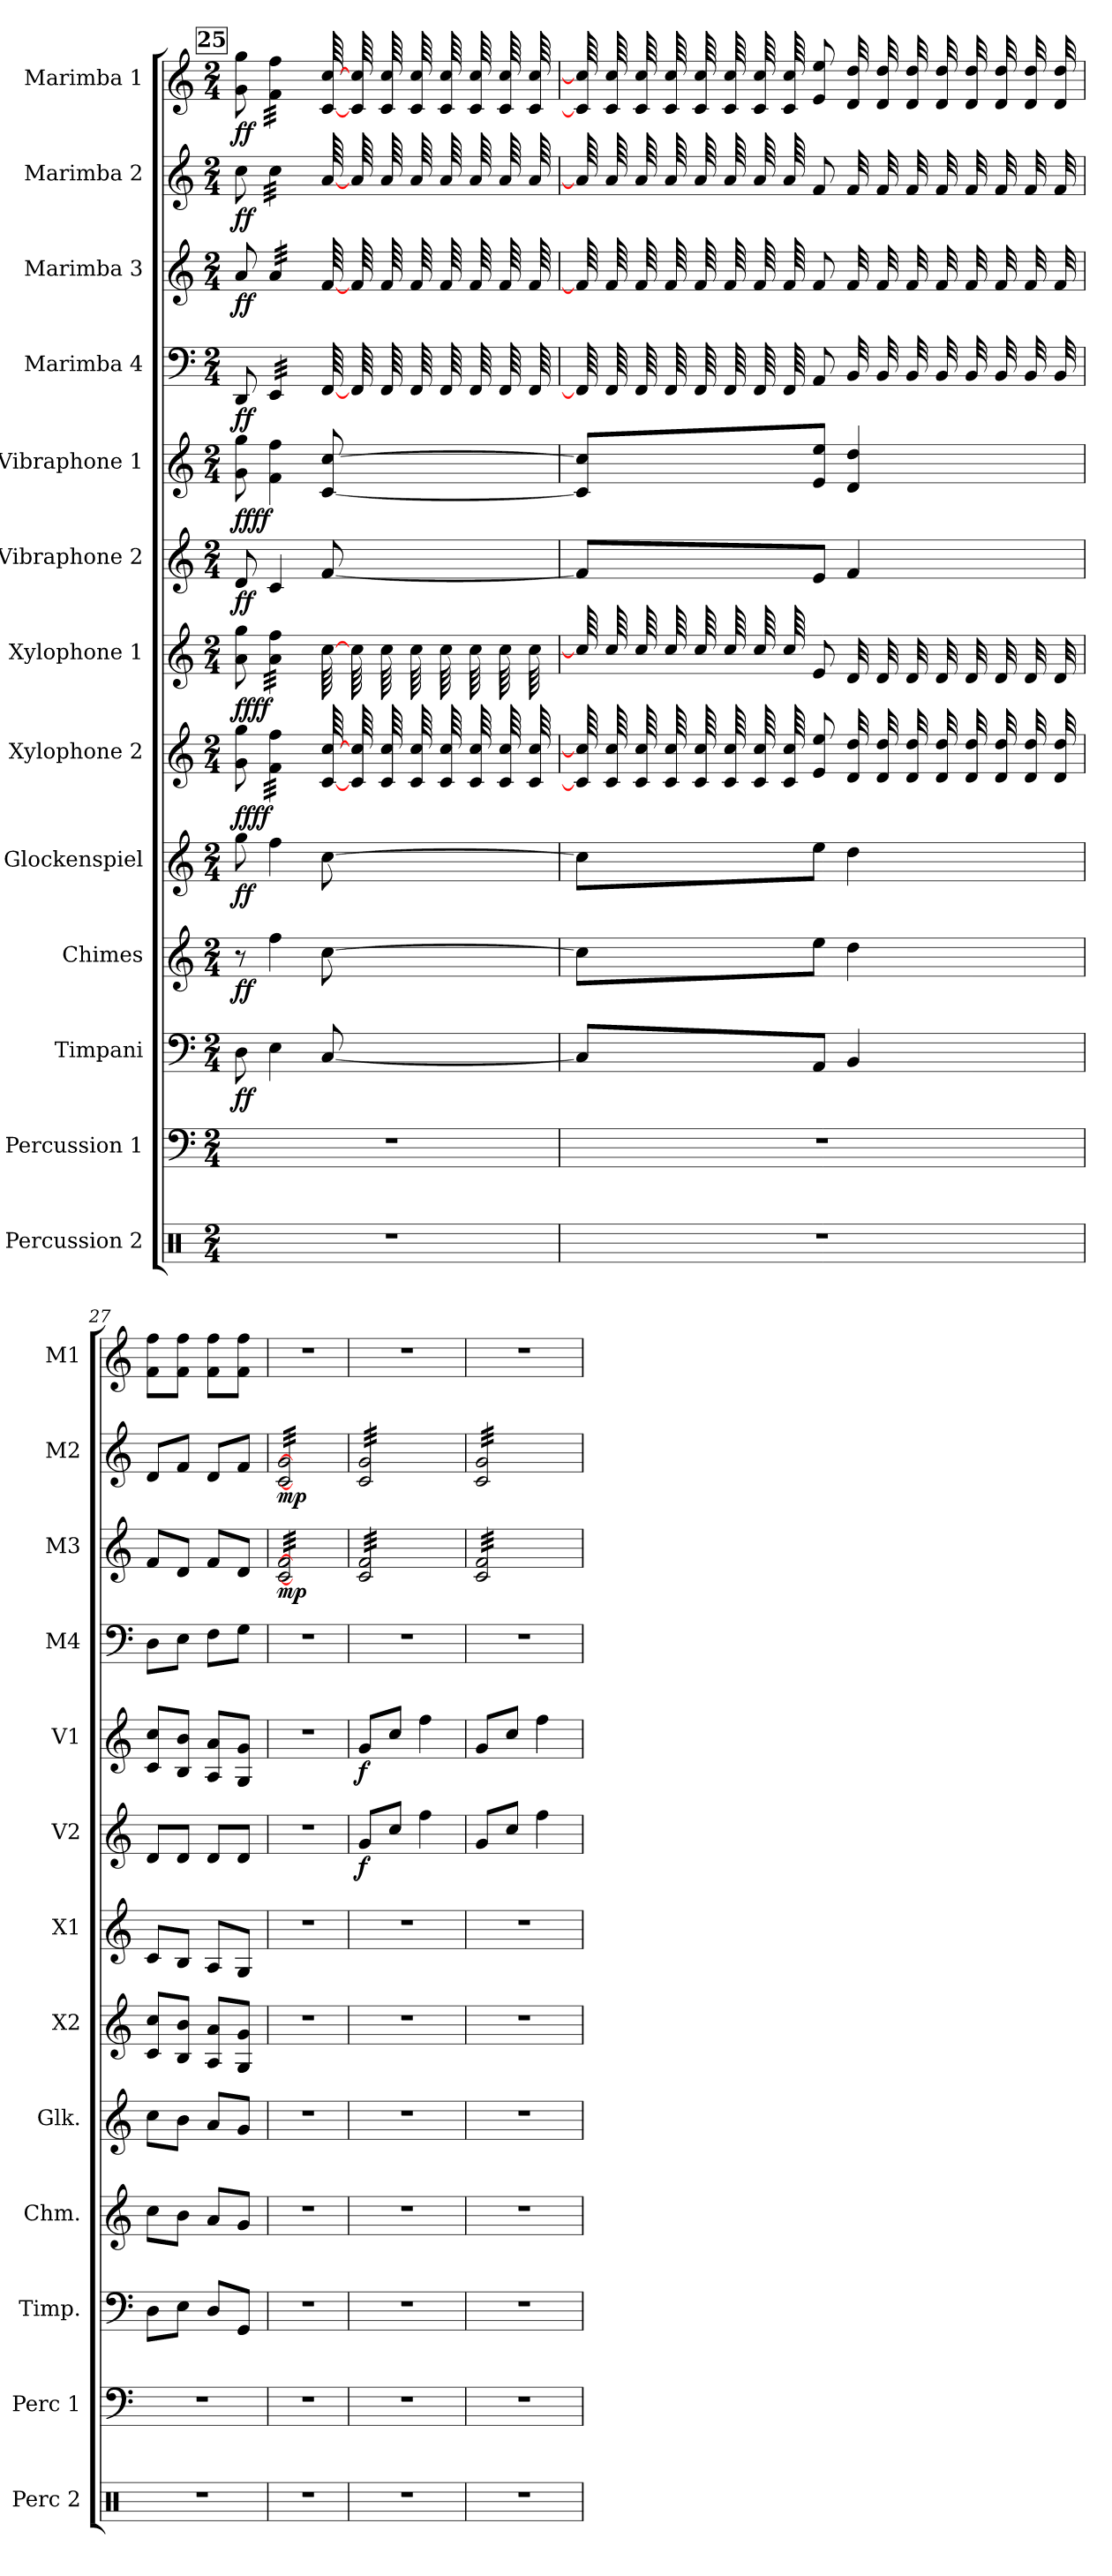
**kern	**kern	**kern	**dynam	**kern	**dynam	**kern	**dynam	**kern	**dynam	**kern	**dynam	**kern	**dynam	**kern	**dynam	**kern	**dynam	**kern	**dynam	**kern	**dynam	**kern	**dynam
*part13	*part12	*part11	*part11	*part10	*part10	*part9	*part9	*part8	*part8	*part7	*part7	*part6	*part6	*part5	*part5	*part4	*part4	*part3	*part3	*part2	*part2	*part1	*part1
*staff13	*staff12	*staff11	*staff11	*staff10	*staff10	*staff9	*staff9	*staff8	*staff8	*staff7	*staff7	*staff6	*staff6	*staff5	*staff5	*staff4	*staff4	*staff3	*staff3	*staff2	*staff2	*staff1	*staff1
*I"Percussion 2	*I"Percussion 1	*I"Timpani	*	*I"Chimes	*	*I"Glockenspiel	*	*I"Xylophone 2	*	*I"Xylophone 1	*	*I"Vibraphone 2	*	*I"Vibraphone 1	*	*I"Marimba 4	*	*I"Marimba 3	*	*I"Marimba 2	*	*I"Marimba 1	*
*I'Perc 2	*I'Perc 1	*I'Timp.	*	*I'Chm.	*	*I'Glk.	*	*I'X2	*	*I'X1	*	*I'V2	*	*I'V1	*	*I'M4	*	*I'M3	*	*I'M2	*	*I'M1	*
*clefX	*clefF4	*clefF4	*	*clefG2	*	*clefG2	*	*clefG2	*	*clefG2	*	*clefG2	*	*clefG2	*	*clefF4	*	*clefG2	*	*clefG2	*	*clefG2	*
*	*	*	*	*	*	*ITrd-14c-24	*	*ITrd-7c-12	*	*ITrd-7c-12	*	*	*	*	*	*	*	*	*	*	*	*	*
*k[]	*k[]	*k[]	*	*k[]	*	*k[]	*	*k[]	*	*k[]	*	*k[]	*	*k[]	*	*k[]	*	*k[]	*	*k[]	*	*k[]	*
*M2/4	*M2/4	*M2/4	*	*M2/4	*	*M2/4	*	*M2/4	*	*M2/4	*	*M2/4	*	*M2/4	*	*M2/4	*	*M2/4	*	*M2/4	*	*M2/4	*
!!LO:REH:place=s1:a:B:fs=14:t=25
=25	=25	=25	=25	=25	=25	=25	=25	=25	=25	=25	=25	=25	=25	=25	=25	=25	=25	=25	=25	=25	=25	=25	=25
!	!	!	!LO:DY:b	!	!LO:DY:b	!	!LO:DY:b	!	!LO:DY:b	!	!	!	!	!	!	!	!	!	!	!	!	!	!
!	!	!	!	!	!	!	!	!	!LO:DY:n=1:b	!	!LO:DY:b	!	!	!	!	!	!	!	!	!	!	!	!
!	!	!	!	!	!	!	!	!	!	!	!LO:DY:n=1:b	!	!LO:DY:b	!	!LO:DY:b	!	!	!	!	!	!	!	!
!	!	!	!	!	!	!	!	!	!	!	!	!	!	!	!LO:DY:n=1:b	!	!LO:DY:b	!	!LO:DY:b	!	!LO:DY:b	!	!LO:DY:b
2r	2r	8D\	ff	8r	ff	8gggg\	ff	8gg\ 8ggg\	ff ff	8aa\ 8ggg\	ff ff	8d/	ff	8g\ 8gg\	ff ff	8DD/	ff	8a/	ff	8cc\	ff	8g\ 8gg\	ff
*	*	*	*	*	*	*	*	*tremolo	*	*	*	*	*	*	*	*	*	*	*	*	*	*	*
*	*	*	*	*	*	*	*	*	*	*tremolo	*	*	*	*	*	*	*	*	*	*	*	*	*
*	*	*	*	*	*	*	*	*	*	*	*	*	*	*	*	*tremolo	*	*	*	*	*	*	*
*	*	*	*	*	*	*	*	*	*	*	*	*	*	*	*	*	*	*tremolo	*	*	*	*	*
*	*	*	*	*	*	*	*	*	*	*	*	*	*	*	*	*	*	*	*	*tremolo	*	*	*
*	*	*	*	*	*	*	*	*	*	*	*	*	*	*	*	*	*	*	*	*	*	*tremolo	*
.	.	4E\	.	4ff\	.	4ffff\	.	32ff\ 32fff\LLL	.	32aa\ 32fff\LLL	.	4c/	.	4f\ 4ff\	.	32EE/LLL	.	32a/LLL	.	32cc\LLL	.	32f\ 32ff\LLL	.
.	.	.	.	.	.	.	.	32ff\ 32fff\	.	32aa\ 32fff\	.	.	.	.	.	32EE/	.	32a/	.	32cc\	.	32f\ 32ff\	.
.	.	.	.	.	.	.	.	32ff\ 32fff\	.	32aa\ 32fff\	.	.	.	.	.	32EE/	.	32a/	.	32cc\	.	32f\ 32ff\	.
.	.	.	.	.	.	.	.	32ff\ 32fff\	.	32aa\ 32fff\	.	.	.	.	.	32EE/	.	32a/	.	32cc\	.	32f\ 32ff\	.
.	.	.	.	.	.	.	.	32ff\ 32fff\	.	32aa\ 32fff\	.	.	.	.	.	32EE/	.	32a/	.	32cc\	.	32f\ 32ff\	.
.	.	.	.	.	.	.	.	32ff\ 32fff\	.	32aa\ 32fff\	.	.	.	.	.	32EE/	.	32a/	.	32cc\	.	32f\ 32ff\	.
.	.	.	.	.	.	.	.	32ff\ 32fff\	.	32aa\ 32fff\	.	.	.	.	.	32EE/	.	32a/	.	32cc\	.	32f\ 32ff\	.
.	.	.	.	.	.	.	.	32ff\ 32fff\JJJ	.	32aa\ 32fff\JJJ	.	.	.	.	.	32EE/JJJ	.	32a/JJJ	.	32cc\JJJ	.	32f\ 32ff\JJJ	.
.	.	[8C/	.	[8cc\	.	[8cccc\	.	[64cc/ [64ccc/	.	[64ccc\	.	[8f/	.	[8c/ [8cc/	.	[64FF/	.	[64f/	.	[64a/	.	[64c/ [64cc/	.
.	.	.	.	.	.	.	.	64cc/ 64ccc/	.	64ccc\	.	.	.	.	.	64FF/	.	64f/	.	64a/	.	64c/ 64cc/	.
.	.	.	.	.	.	.	.	64cc/ 64ccc/	.	64ccc\	.	.	.	.	.	64FF/	.	64f/	.	64a/	.	64c/ 64cc/	.
.	.	.	.	.	.	.	.	64cc/ 64ccc/	.	64ccc\	.	.	.	.	.	64FF/	.	64f/	.	64a/	.	64c/ 64cc/	.
.	.	.	.	.	.	.	.	64cc/ 64ccc/	.	64ccc\	.	.	.	.	.	64FF/	.	64f/	.	64a/	.	64c/ 64cc/	.
.	.	.	.	.	.	.	.	64cc/ 64ccc/	.	64ccc\	.	.	.	.	.	64FF/	.	64f/	.	64a/	.	64c/ 64cc/	.
.	.	.	.	.	.	.	.	64cc/ 64ccc/	.	64ccc\	.	.	.	.	.	64FF/	.	64f/	.	64a/	.	64c/ 64cc/	.
.	.	.	.	.	.	.	.	64cc/ 64ccc/	.	64ccc\	.	.	.	.	.	64FF/	.	64f/	.	64a/	.	64c/ 64cc/	.
=26	=26	=26	=26	=26	=26	=26	=26	=26	=26	=26	=26	=26	=26	=26	=26	=26	=26	=26	=26	=26	=26	=26	=26
2r	2r	8C/L]	.	8cc\L]	.	8cccc\L]	.	64cc/] 64ccc/]LLLL	.	64ccc/]LLLL	.	8f/L]	.	8c/] 8cc/]L	.	64FF/]LLLL	.	64f/]LLLL	.	64a/]LLLL	.	64c/] 64cc/]LLLL	.
.	.	.	.	.	.	.	.	64cc/ 64ccc/	.	64ccc/	.	.	.	.	.	64FF/	.	64f/	.	64a/	.	64c/ 64cc/	.
.	.	.	.	.	.	.	.	64cc/ 64ccc/	.	64ccc/	.	.	.	.	.	64FF/	.	64f/	.	64a/	.	64c/ 64cc/	.
.	.	.	.	.	.	.	.	64cc/ 64ccc/	.	64ccc/	.	.	.	.	.	64FF/	.	64f/	.	64a/	.	64c/ 64cc/	.
.	.	.	.	.	.	.	.	64cc/ 64ccc/	.	64ccc/	.	.	.	.	.	64FF/	.	64f/	.	64a/	.	64c/ 64cc/	.
.	.	.	.	.	.	.	.	64cc/ 64ccc/	.	64ccc/	.	.	.	.	.	64FF/	.	64f/	.	64a/	.	64c/ 64cc/	.
.	.	.	.	.	.	.	.	64cc/ 64ccc/	.	64ccc/	.	.	.	.	.	64FF/	.	64f/	.	64a/	.	64c/ 64cc/	.
.	.	.	.	.	.	.	.	64cc/ 64ccc/	.	64ccc/	.	.	.	.	.	64FF/	.	64f/	.	64a/	.	64c/ 64cc/	.
*	*	*	*	*	*	*	*	*	*	*	*	*	*	*	*	*	*	*	*	*	*	*Xtremolo	*
*	*	*	*	*	*	*	*	*	*	*	*	*	*	*	*	*	*	*	*	*Xtremolo	*	*	*
*	*	*	*	*	*	*	*	*	*	*	*	*	*	*	*	*	*	*Xtremolo	*	*	*	*	*
*	*	*	*	*	*	*	*	*	*	*	*	*	*	*	*	*Xtremolo	*	*	*	*	*	*	*
*	*	*	*	*	*	*	*	*	*	*Xtremolo	*	*	*	*	*	*	*	*	*	*	*	*	*
*	*	*	*	*	*	*	*	*Xtremolo	*	*	*	*	*	*	*	*	*	*	*	*	*	*	*
.	.	8AA/J	.	8ee\J	.	8eeee\J	.	8ee/ 8eee/J	.	8ee/J	.	8e/J	.	8e/ 8ee/J	.	8AA/J	.	8f/J	.	8f/J	.	8e/ 8ee/J	.
*	*	*	*	*	*	*	*	*tremolo	*	*	*	*	*	*	*	*	*	*	*	*	*	*	*
*	*	*	*	*	*	*	*	*	*	*tremolo	*	*	*	*	*	*	*	*	*	*	*	*	*
*	*	*	*	*	*	*	*	*	*	*	*	*	*	*	*	*tremolo	*	*	*	*	*	*	*
*	*	*	*	*	*	*	*	*	*	*	*	*	*	*	*	*	*	*tremolo	*	*	*	*	*
*	*	*	*	*	*	*	*	*	*	*	*	*	*	*	*	*	*	*	*	*tremolo	*	*	*
*	*	*	*	*	*	*	*	*	*	*	*	*	*	*	*	*	*	*	*	*	*	*tremolo	*
.	.	4BB/	.	4dd\	.	4dddd\	.	32dd/ 32ddd/LLL	.	32dd/LLL	.	4f/	.	4d/ 4dd/	.	32BB/LLL	.	32f/LLL	.	32f/LLL	.	32d/ 32dd/LLL	.
.	.	.	.	.	.	.	.	32dd/ 32ddd/	.	32dd/	.	.	.	.	.	32BB/	.	32f/	.	32f/	.	32d/ 32dd/	.
.	.	.	.	.	.	.	.	32dd/ 32ddd/	.	32dd/	.	.	.	.	.	32BB/	.	32f/	.	32f/	.	32d/ 32dd/	.
.	.	.	.	.	.	.	.	32dd/ 32ddd/	.	32dd/	.	.	.	.	.	32BB/	.	32f/	.	32f/	.	32d/ 32dd/	.
.	.	.	.	.	.	.	.	32dd/ 32ddd/	.	32dd/	.	.	.	.	.	32BB/	.	32f/	.	32f/	.	32d/ 32dd/	.
.	.	.	.	.	.	.	.	32dd/ 32ddd/	.	32dd/	.	.	.	.	.	32BB/	.	32f/	.	32f/	.	32d/ 32dd/	.
.	.	.	.	.	.	.	.	32dd/ 32ddd/	.	32dd/	.	.	.	.	.	32BB/	.	32f/	.	32f/	.	32d/ 32dd/	.
.	.	.	.	.	.	.	.	32dd/ 32ddd/JJJ	.	32dd/JJJ	.	.	.	.	.	32BB/JJJ	.	32f/JJJ	.	32f/JJJ	.	32d/ 32dd/JJJ	.
*	*	*	*	*	*	*	*	*	*	*	*	*	*	*	*	*	*	*	*	*	*	*Xtremolo	*
*	*	*	*	*	*	*	*	*	*	*	*	*	*	*	*	*	*	*	*	*Xtremolo	*	*	*
*	*	*	*	*	*	*	*	*	*	*	*	*	*	*	*	*	*	*Xtremolo	*	*	*	*	*
*	*	*	*	*	*	*	*	*	*	*	*	*	*	*	*	*Xtremolo	*	*	*	*	*	*	*
*	*	*	*	*	*	*	*	*	*	*Xtremolo	*	*	*	*	*	*	*	*	*	*	*	*	*
*	*	*	*	*	*	*	*	*Xtremolo	*	*	*	*	*	*	*	*	*	*	*	*	*	*	*
=27	=27	=27	=27	=27	=27	=27	=27	=27	=27	=27	=27	=27	=27	=27	=27	=27	=27	=27	=27	=27	=27	=27	=27
2r	2r	8D\L	.	8cc\L	.	8cccc\L	.	8cc/ 8ccc/L	.	8cc/L	.	8d/L	.	8c/ 8cc/L	.	8D\L	.	8f/L	.	8d/L	.	8f\ 8ff\L	.
.	.	8E\J	.	8b\J	.	8bbb\J	.	8b/ 8bb/J	.	8b/J	.	8d/J	.	8B/ 8b/J	.	8E\J	.	8d/J	.	8f/J	.	8f\ 8ff\J	.
.	.	8D/L	.	8a/L	.	8aaa/L	.	8a/ 8aa/L	.	8a/L	.	8d/L	.	8A/ 8a/L	.	8F\L	.	8f/L	.	8d/L	.	8f\ 8ff\L	.
.	.	8GG/J	.	8g/J	.	8ggg/J	.	8g/ 8gg/J	.	8g/J	.	8d/J	.	8G/ 8g/J	.	8G\J	.	8d/J	.	8f/J	.	8f\ 8ff\J	.
=28	=28	=28	=28	=28	=28	=28	=28	=28	=28	=28	=28	=28	=28	=28	=28	=28	=28	=28	=28	=28	=28	=28	=28
!	!	!	!	!	!	!	!	!	!	!	!	!	!	!	!	!	!	!	!LO:DY:b	!	!LO:DY:b	!	!
*	*	*	*	*	*	*	*	*	*	*	*	*	*	*	*	*	*	*tremolo	*	*	*	*	*
*	*	*	*	*	*	*	*	*	*	*	*	*	*	*	*	*	*	*	*	*tremolo	*	*	*
2r	2r	2r	.	2r	.	2r	.	2r	.	2r	.	2r	.	2r	.	2r	.	[32c/ [32f/LLL	mp	[32c/ [32g/LLL	mp	2r	.
.	.	.	.	.	.	.	.	.	.	.	.	.	.	.	.	.	.	32c/ 32f/	.	32c/ 32g/	.	.	.
.	.	.	.	.	.	.	.	.	.	.	.	.	.	.	.	.	.	32c/ 32f/	.	32c/ 32g/	.	.	.
.	.	.	.	.	.	.	.	.	.	.	.	.	.	.	.	.	.	32c/ 32f/	.	32c/ 32g/	.	.	.
.	.	.	.	.	.	.	.	.	.	.	.	.	.	.	.	.	.	32c/ 32f/	.	32c/ 32g/	.	.	.
.	.	.	.	.	.	.	.	.	.	.	.	.	.	.	.	.	.	32c/ 32f/	.	32c/ 32g/	.	.	.
.	.	.	.	.	.	.	.	.	.	.	.	.	.	.	.	.	.	32c/ 32f/	.	32c/ 32g/	.	.	.
.	.	.	.	.	.	.	.	.	.	.	.	.	.	.	.	.	.	32c/ 32f/	.	32c/ 32g/	.	.	.
.	.	.	.	.	.	.	.	.	.	.	.	.	.	.	.	.	.	32c/ 32f/	.	32c/ 32g/	.	.	.
.	.	.	.	.	.	.	.	.	.	.	.	.	.	.	.	.	.	32c/ 32f/	.	32c/ 32g/	.	.	.
.	.	.	.	.	.	.	.	.	.	.	.	.	.	.	.	.	.	32c/ 32f/	.	32c/ 32g/	.	.	.
.	.	.	.	.	.	.	.	.	.	.	.	.	.	.	.	.	.	32c/ 32f/	.	32c/ 32g/	.	.	.
.	.	.	.	.	.	.	.	.	.	.	.	.	.	.	.	.	.	32c/ 32f/	.	32c/ 32g/	.	.	.
.	.	.	.	.	.	.	.	.	.	.	.	.	.	.	.	.	.	32c/ 32f/	.	32c/ 32g/	.	.	.
.	.	.	.	.	.	.	.	.	.	.	.	.	.	.	.	.	.	32c/ 32f/	.	32c/ 32g/	.	.	.
.	.	.	.	.	.	.	.	.	.	.	.	.	.	.	.	.	.	32c/ 32f/JJJ	.	32c/ 32g/JJJ	.	.	.
=29	=29	=29	=29	=29	=29	=29	=29	=29	=29	=29	=29	=29	=29	=29	=29	=29	=29	=29	=29	=29	=29	=29	=29
!	!	!	!	!	!	!	!	!	!	!	!	!	!LO:DY:b	!	!LO:DY:b	!	!	!	!	!	!	!	!
2r	2r	2r	.	2r	.	2r	.	2r	.	2r	.	8g/L	f	8g/L	f	2r	.	32c/ 32f/LLL	.	32c/ 32g/LLL	.	2r	.
.	.	.	.	.	.	.	.	.	.	.	.	.	.	.	.	.	.	32c/ 32f/	.	32c/ 32g/	.	.	.
.	.	.	.	.	.	.	.	.	.	.	.	.	.	.	.	.	.	32c/ 32f/	.	32c/ 32g/	.	.	.
.	.	.	.	.	.	.	.	.	.	.	.	.	.	.	.	.	.	32c/ 32f/	.	32c/ 32g/	.	.	.
.	.	.	.	.	.	.	.	.	.	.	.	8cc/J	.	8cc/J	.	.	.	32c/ 32f/	.	32c/ 32g/	.	.	.
.	.	.	.	.	.	.	.	.	.	.	.	.	.	.	.	.	.	32c/ 32f/	.	32c/ 32g/	.	.	.
.	.	.	.	.	.	.	.	.	.	.	.	.	.	.	.	.	.	32c/ 32f/	.	32c/ 32g/	.	.	.
.	.	.	.	.	.	.	.	.	.	.	.	.	.	.	.	.	.	32c/ 32f/	.	32c/ 32g/	.	.	.
.	.	.	.	.	.	.	.	.	.	.	.	4ff\	.	4ff\	.	.	.	32c/ 32f/	.	32c/ 32g/	.	.	.
.	.	.	.	.	.	.	.	.	.	.	.	.	.	.	.	.	.	32c/ 32f/	.	32c/ 32g/	.	.	.
.	.	.	.	.	.	.	.	.	.	.	.	.	.	.	.	.	.	32c/ 32f/	.	32c/ 32g/	.	.	.
.	.	.	.	.	.	.	.	.	.	.	.	.	.	.	.	.	.	32c/ 32f/	.	32c/ 32g/	.	.	.
.	.	.	.	.	.	.	.	.	.	.	.	.	.	.	.	.	.	32c/ 32f/	.	32c/ 32g/	.	.	.
.	.	.	.	.	.	.	.	.	.	.	.	.	.	.	.	.	.	32c/ 32f/	.	32c/ 32g/	.	.	.
.	.	.	.	.	.	.	.	.	.	.	.	.	.	.	.	.	.	32c/ 32f/	.	32c/ 32g/	.	.	.
.	.	.	.	.	.	.	.	.	.	.	.	.	.	.	.	.	.	32c/ 32f/JJJ	.	32c/ 32g/JJJ	.	.	.
=30	=30	=30	=30	=30	=30	=30	=30	=30	=30	=30	=30	=30	=30	=30	=30	=30	=30	=30	=30	=30	=30	=30	=30
2r	2r	2r	.	2r	.	2r	.	2r	.	2r	.	8g/L	.	8g/L	.	2r	.	32c/ 32f/LLL	.	32c/ 32g/LLL	.	2r	.
.	.	.	.	.	.	.	.	.	.	.	.	.	.	.	.	.	.	32c/ 32f/	.	32c/ 32g/	.	.	.
.	.	.	.	.	.	.	.	.	.	.	.	.	.	.	.	.	.	32c/ 32f/	.	32c/ 32g/	.	.	.
.	.	.	.	.	.	.	.	.	.	.	.	.	.	.	.	.	.	32c/ 32f/	.	32c/ 32g/	.	.	.
.	.	.	.	.	.	.	.	.	.	.	.	8cc/J	.	8cc/J	.	.	.	32c/ 32f/	.	32c/ 32g/	.	.	.
.	.	.	.	.	.	.	.	.	.	.	.	.	.	.	.	.	.	32c/ 32f/	.	32c/ 32g/	.	.	.
.	.	.	.	.	.	.	.	.	.	.	.	.	.	.	.	.	.	32c/ 32f/	.	32c/ 32g/	.	.	.
.	.	.	.	.	.	.	.	.	.	.	.	.	.	.	.	.	.	32c/ 32f/	.	32c/ 32g/	.	.	.
.	.	.	.	.	.	.	.	.	.	.	.	4ff\	.	4ff\	.	.	.	32c/ 32f/	.	32c/ 32g/	.	.	.
.	.	.	.	.	.	.	.	.	.	.	.	.	.	.	.	.	.	32c/ 32f/	.	32c/ 32g/	.	.	.
.	.	.	.	.	.	.	.	.	.	.	.	.	.	.	.	.	.	32c/ 32f/	.	32c/ 32g/	.	.	.
.	.	.	.	.	.	.	.	.	.	.	.	.	.	.	.	.	.	32c/ 32f/	.	32c/ 32g/	.	.	.
.	.	.	.	.	.	.	.	.	.	.	.	.	.	.	.	.	.	32c/ 32f/	.	32c/ 32g/	.	.	.
.	.	.	.	.	.	.	.	.	.	.	.	.	.	.	.	.	.	32c/ 32f/	.	32c/ 32g/	.	.	.
.	.	.	.	.	.	.	.	.	.	.	.	.	.	.	.	.	.	32c/ 32f/	.	32c/ 32g/	.	.	.
.	.	.	.	.	.	.	.	.	.	.	.	.	.	.	.	.	.	32c/ 32f/JJJ	.	32c/ 32g/JJJ	.	.	.
*	*	*	*	*	*	*	*	*	*	*	*	*	*	*	*	*	*	*	*	*Xtremolo	*	*	*
*	*	*	*	*	*	*	*	*	*	*	*	*	*	*	*	*	*	*Xtremolo	*	*	*	*	*
=	=	=	=	=	=	=	=	=	=	=	=	=	=	=	=	=	=	=	=	=	=	=	=
*-	*-	*-	*-	*-	*-	*-	*-	*-	*-	*-	*-	*-	*-	*-	*-	*-	*-	*-	*-	*-	*-	*-	*-
